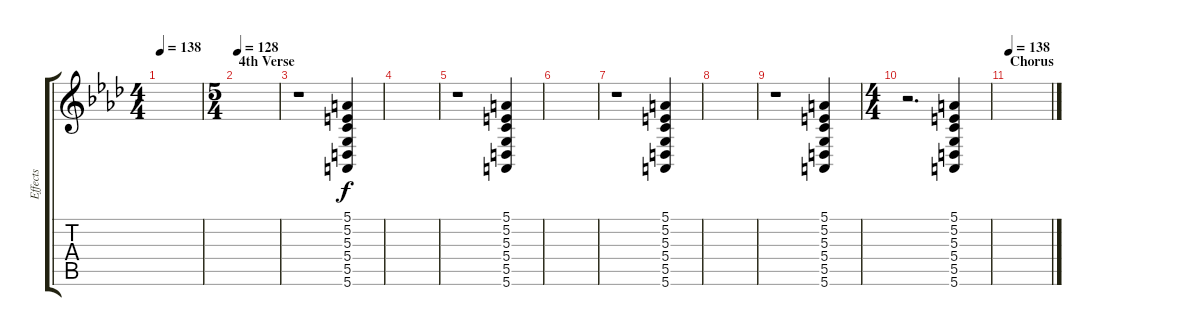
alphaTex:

\track ("Effects" "Effects") {instrument gunshot}
\staff {score tabs}
\tuning (E4 B3 G3 D3 A2 E2) {hide}
\ts (4 4)
\tempo 138
\clef g2
\ks ab
|
\ts (5 4)
\section ("" "4th Verse")
\tempo 128
|
r.1 (5.1 5.2 5.3 5.4 5.5 5.6).4 |
|
r.1 (5.1 5.2 5.3 5.4 5.5 5.6).4 |
|
r.1 (5.1 5.2 5.3 5.4 5.5 5.6).4 |
|
r.1 (5.1 5.2 5.3 5.4 5.5 5.6).4 |
\ts (4 4)
r.2{d} (5.1 5.2 5.3 5.4 5.5 5.6).4 |
\section ("" "Chorus")
\tempo 138
